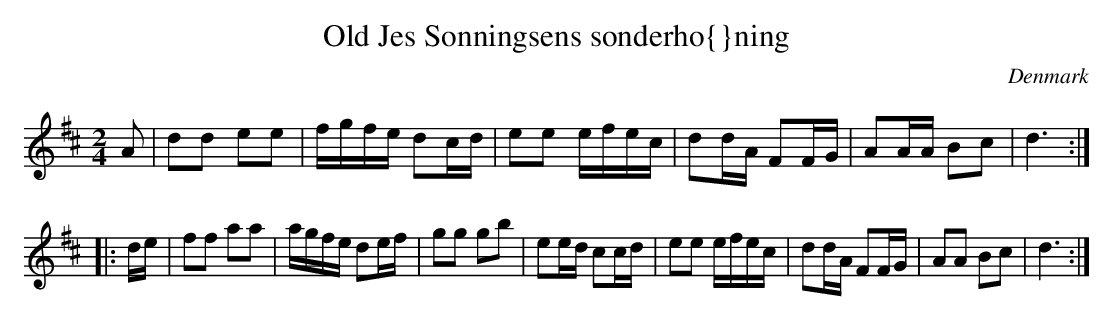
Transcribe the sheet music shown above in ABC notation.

X:1
T:Old Jes Sonningsens sonderh\o{}ning
O:Denmark
M:2/4
K:D
A2|\
d2d2 e2e2|fgfe d2cd|e2e2 efec|d2dA F2FG|\
A2AA B2c2|d6 :|
|:de|\
f2f2 a2a2|agfe d2ef|g2g2 g2b2|e2ed c2cd|\
e2e2 efec|d2dA F2FG|A2A2 B2c2 | d6:|
